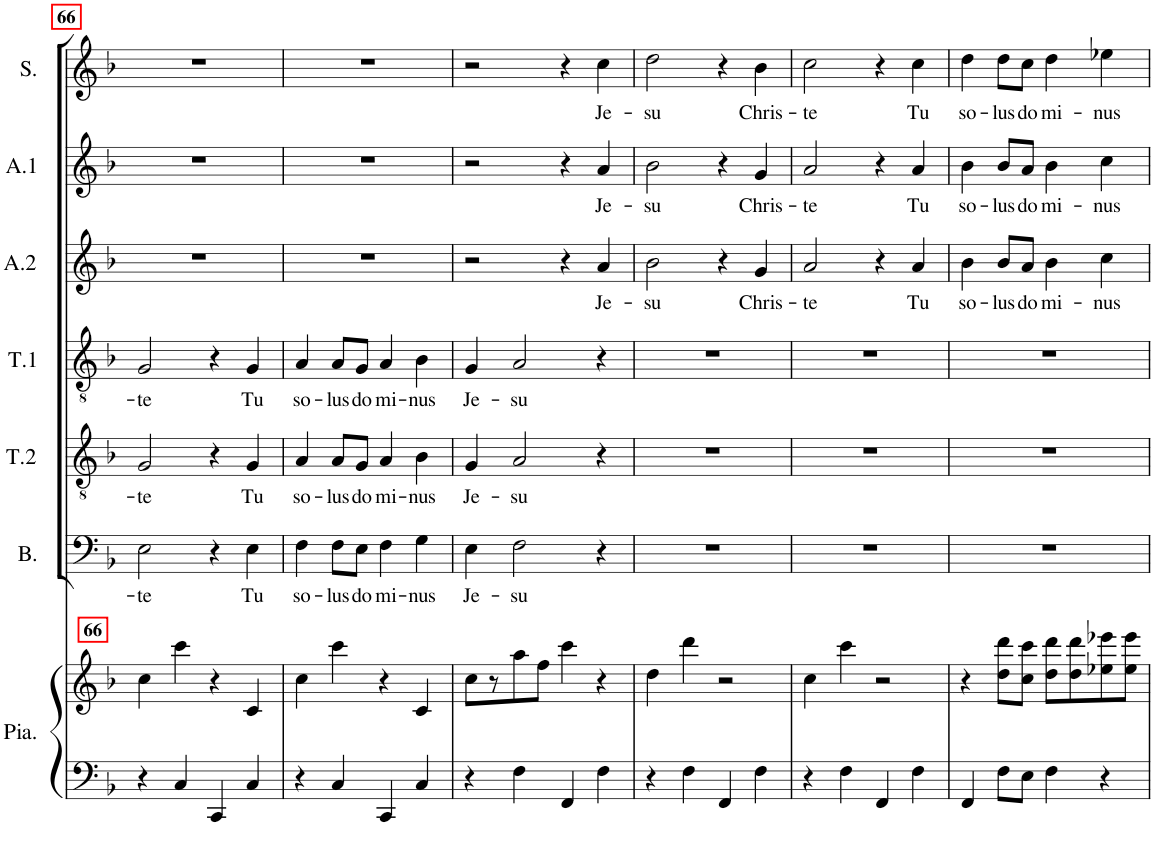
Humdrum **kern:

**kern	**kern	**kern	**text	**kern	**text	**kern	**text	**kern	**text	**kern	**text	**kern	**text
*part7	*part7	*part6	*part6	*part5	*part5	*part4	*part4	*part3	*part3	*part2	*part2	*part1	*part1
*staff8	*staff7	*staff6	*staff6	*staff5	*staff5	*staff4	*staff4	*staff3	*staff3	*staff2	*staff2	*staff1	*staff1
*I"Piano	*	*I"Basse	*	*I"Ténor 2	*	*I"Ténor 1	*	*I"Alto 2	*	*I"Alto 1	*	*I"Soprano	*
*I'Pia.	*	*I'B.	*	*I'T.2	*	*I'T.1	*	*I'A.2	*	*I'A.1	*	*I'S.	*
!!LO:PB:g=z
*clefF4	*clefG2	*clefF4	*	*clefGv2	*	*clefGv2	*	*clefG2	*	*clefG2	*	*clefG2	*
*k[b-]	*k[b-]	*k[b-]	*	*k[b-]	*	*k[b-]	*	*k[b-]	*	*k[b-]	*	*k[b-]	*
*M2/2	*M2/2	*M2/2	*	*M2/2	*	*M2/2	*	*M2/2	*	*M2/2	*	*M2/2	*
*met(c|)	*met(c|)	*met(c|)	*	*met(c|)	*	*met(c|)	*	*met(c|)	*	*met(c|)	*	*met(c|)	*
=66	=66	=66	=66	=66	=66	=66	=66	=66	=66	=66	=66	=66	=66
!	!LO:TX:a:B:t=66	!	!	!	!	!	!	!	!	!	!	!	!
!	!	!	!LO:LY:b	!	!LO:LY:b	!	!LO:LY:b	!	!	!	!	!	!
4r	4cc\	2E\	-te	2G/	-te	2G/	-te	1r	.	1r	.	1r	.
4C/	4ccc\	.	.	.	.	.	.	.	.	.	.	.	.
4CC/	4r	4r	.	4r	.	4r	.	.	.	.	.	.	.
!	!	!	!LO:LY:b	!	!LO:LY:b	!	!LO:LY:b	!	!	!	!	!	!
4C/	4c/	4E\	Tu	4G/	Tu	4G/	Tu	.	.	.	.	.	.
=67	=67	=67	=67	=67	=67	=67	=67	=67	=67	=67	=67	=67	=67
!	!	!	!LO:LY:b	!	!LO:LY:b	!	!LO:LY:b	!	!	!	!	!	!
4r	4cc\	4F\	so-	4A/	so-	4A/	so-	1r	.	1r	.	1r	.
!	!	!	!LO:LY:b	!	!LO:LY:b	!	!LO:LY:b	!	!	!	!	!	!
4C/	4ccc\	8F\L	-lus	8A/L	-lus	8A/L	-lus	.	.	.	.	.	.
!	!	!	!LO:LY:b	!	!LO:LY:b	!	!LO:LY:b	!	!	!	!	!	!
.	.	8E\J	do-	8G/J	do-	8G/J	do-	.	.	.	.	.	.
!	!	!	!LO:LY:b	!	!LO:LY:b	!	!LO:LY:b	!	!	!	!	!	!
4CC/	4r	4F\	-mi-	4A/	-mi-	4A/	-mi-	.	.	.	.	.	.
!	!	!	!LO:LY:b	!	!LO:LY:b	!	!LO:LY:b	!	!	!	!	!	!
4C/	4c/	4G\	-nus	4B-\	-nus	4B-\	-nus	.	.	.	.	.	.
=68	=68	=68	=68	=68	=68	=68	=68	=68	=68	=68	=68	=68	=68
!	!	!	!LO:LY:b	!	!LO:LY:b	!	!LO:LY:b	!	!	!	!	!	!
4r	8cc\L	4E\	Je-	4G/	Je-	4G/	Je-	2r	.	2r	.	2r	.
.	8r	.	.	.	.	.	.	.	.	.	.	.	.
!	!	!	!LO:LY:b	!	!LO:LY:b	!	!LO:LY:b	!	!	!	!	!	!
4F\	8aa\	2F\	-su	2A/	-su	2A/	-su	.	.	.	.	.	.
.	8ff\J	.	.	.	.	.	.	.	.	.	.	.	.
4FF/	4ccc\	.	.	.	.	.	.	4r	.	4r	.	4r	.
!	!	!	!	!	!	!	!	!	!LO:LY:b	!	!LO:LY:b	!	!LO:LY:b
4F\	4r	4r	.	4r	.	4r	.	4a/	Je-	4a/	Je-	4cc\	Je-
=69	=69	=69	=69	=69	=69	=69	=69	=69	=69	=69	=69	=69	=69
!	!	!	!	!	!	!	!	!	!LO:LY:b	!	!LO:LY:b	!	!LO:LY:b
4r	4dd\	1r	.	1r	.	1r	.	2b-\	-su	2b-\	-su	2dd\	-su
4F\	4ddd\	.	.	.	.	.	.	.	.	.	.	.	.
4FF/	2r	.	.	.	.	.	.	4r	.	4r	.	4r	.
!	!	!	!	!	!	!	!	!	!LO:LY:b	!	!LO:LY:b	!	!LO:LY:b
4F\	.	.	.	.	.	.	.	4g/	Chris-	4g/	Chris-	4b-\	Chris-
=70	=70	=70	=70	=70	=70	=70	=70	=70	=70	=70	=70	=70	=70
!	!	!	!	!	!	!	!	!	!LO:LY:b	!	!LO:LY:b	!	!LO:LY:b
4r	4cc\	1r	.	1r	.	1r	.	2a/	-te	2a/	-te	2cc\	-te
4F\	4ccc\	.	.	.	.	.	.	.	.	.	.	.	.
4FF/	2r	.	.	.	.	.	.	4r	.	4r	.	4r	.
!	!	!	!	!	!	!	!	!	!LO:LY:b	!	!LO:LY:b	!	!LO:LY:b
4F\	.	.	.	.	.	.	.	4a/	Tu	4a/	Tu	4cc\	Tu
=71	=71	=71	=71	=71	=71	=71	=71	=71	=71	=71	=71	=71	=71
!	!	!	!	!	!	!	!	!	!LO:LY:b	!	!LO:LY:b	!	!LO:LY:b
4FF/	4r	1r	.	1r	.	1r	.	4b-\	so-	4b-\	so-	4dd\	so-
!	!	!	!	!	!	!	!	!	!LO:LY:b	!	!LO:LY:b	!	!LO:LY:b
8F\L	8dd\ 8ddd\L	.	.	.	.	.	.	8b-/L	-lus	8b-/L	-lus	8dd\L	-lus
!	!	!	!	!	!	!	!	!	!LO:LY:b	!	!LO:LY:b	!	!LO:LY:b
8E\J	8cc\ 8ccc\J	.	.	.	.	.	.	8a/J	do-	8a/J	do-	8cc\J	do-
!	!	!	!	!	!	!	!	!	!LO:LY:b	!	!LO:LY:b	!	!LO:LY:b
4F\	8dd\ 8ddd\L	.	.	.	.	.	.	4b-\	-mi-	4b-\	-mi-	4dd\	-mi-
.	8dd\ 8ddd\	.	.	.	.	.	.	.	.	.	.	.	.
!	!	!	!	!	!	!	!	!	!LO:LY:b	!	!LO:LY:b	!	!LO:LY:b
4r	8ee-X\ 8eee-X\	.	.	.	.	.	.	4cc\	-nus	4cc\	-nus	4ee-X\	-nus
.	8ee-\ 8eee-\J	.	.	.	.	.	.	.	.	.	.	.	.
=	=	=	=	=	=	=	=	=	=	=	=	=	=
*-	*-	*-	*-	*-	*-	*-	*-	*-	*-	*-	*-	*-	*-
